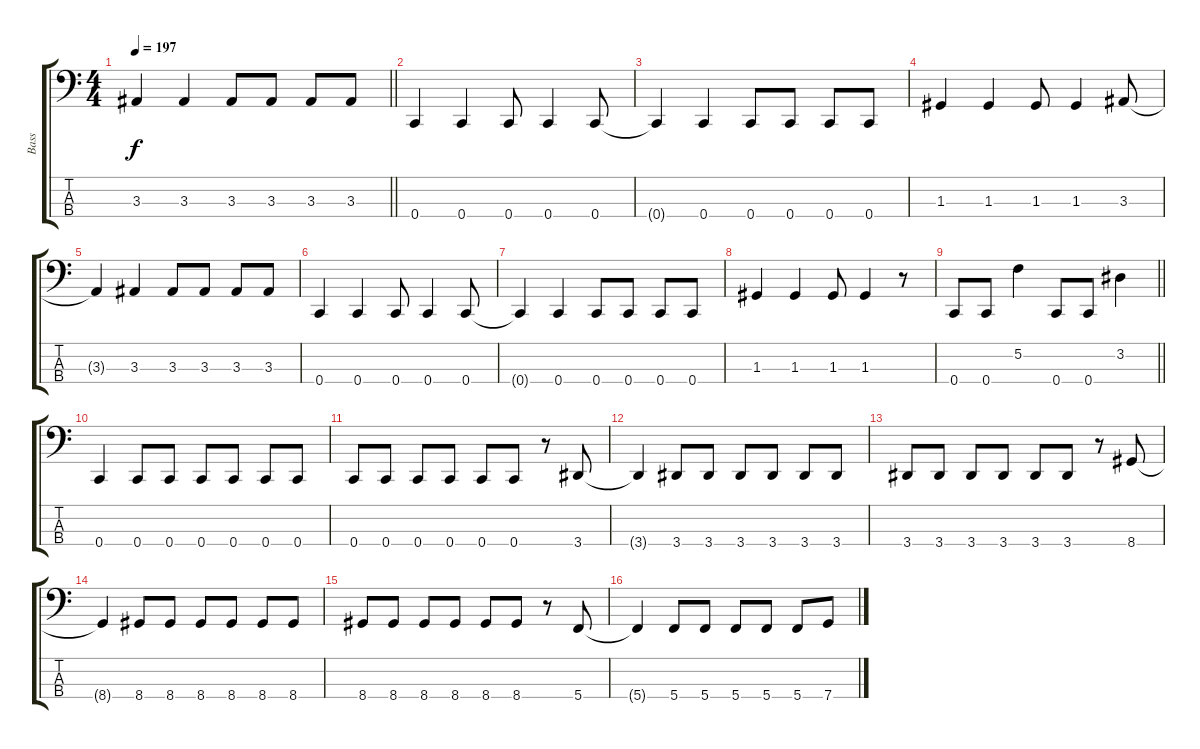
\track ("Bass" "Bass") {instrument electricbasspick}
\staff {score tabs}
\tuning (F2 C2 G1 C1) {hide}
\ts (4 4)
\tempo 197
\clef f4
\barLineRight lightlight
\ks c
3.3{t}.4{dy f} 3.3.4 3.3.8 3.3.8 3.3.8 3.3.8 |
0.4.4 0.4.4 0.4.8 0.4.4 0.4.8 |
0.4{t}.4 0.4.4 0.4.8 0.4.8 0.4.8 0.4.8 |
1.3.4 1.3.4 1.3.8 1.3.4 3.3.8 |
3.3{t}.4 3.3.4 3.3.8 3.3.8 3.3.8 3.3.8 |
0.4.4 0.4.4 0.4.8 0.4.4 0.4.8 |
0.4{t}.4 0.4.4 0.4.8 0.4.8 0.4.8 0.4.8 |
1.3.4 1.3.4 1.3.8 1.3.4 r.8 |
\barLineRight lightlight
0.4.8 0.4.8 5.2.4 0.4.8 0.4.8 3.2.4 |
0.4.4 0.4.8 0.4.8 0.4.8 0.4.8 0.4.8 0.4.8 |
0.4.8 0.4.8 0.4.8 0.4.8 0.4.8 0.4.8 r.8 3.4.8 |
3.4{t}.4 3.4.8 3.4.8 3.4.8 3.4.8 3.4.8 3.4.8 |
3.4.8 3.4.8 3.4.8 3.4.8 3.4.8 3.4.8 r.8 8.4.8 |
8.4{t}.4 8.4.8 8.4.8 8.4.8 8.4.8 8.4.8 8.4.8 |
8.4.8 8.4.8 8.4.8 8.4.8 8.4.8 8.4.8 r.8 5.4.8 |
5.4{t}.4 5.4.8 5.4.8 5.4.8 5.4.8 5.4.8 7.4.8
